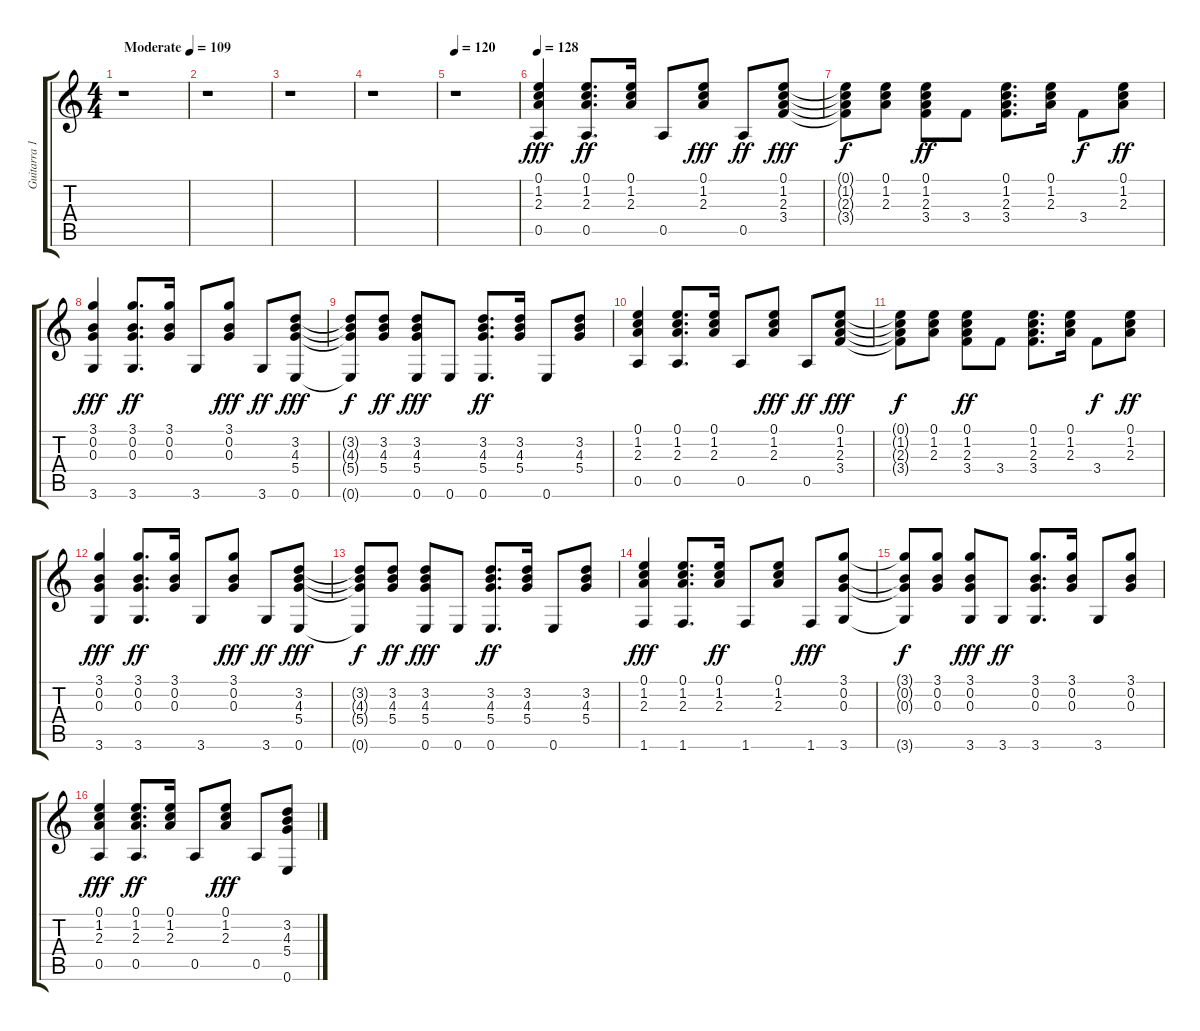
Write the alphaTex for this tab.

\track ("Guitarra 1" "Guitarra 1") {instrument acousticguitarsteel}
\staff {score tabs}
\tuning (E4 B3 G3 D3 A2 E2) {hide}
\ts (4 4)
\tempo (109 "Moderate")
\clef g2
\ks c
r.1{dy fff instrument acousticguitarsteel} |
r.1 |
r.1 |
r.1 |
\tempo 120
r.1 |
\tempo 128
(0.1 1.2 2.3 0.5).4 (0.1 1.2 2.3 0.5).8{d dy ff} (0.1 1.2 2.3).16 0.5.8 (0.1 1.2 2.3).8{dy fff} 0.5.8{dy ff} (0.1 1.2 2.3 3.4).8{dy fff} |
(0.1{t} 1.2{t} 2.3{t} 3.4{t}).8{dy f} (0.1 1.2 2.3).8 (0.1 1.2 2.3 3.4).8{dy ff} 3.4.8 (0.1 1.2 2.3 3.4).8{d} (0.1 1.2 2.3).16 3.4.8{dy f} (0.1 1.2 2.3).8{dy ff} |
(3.1 0.2 0.3 3.6).4{dy fff} (3.1 0.2 0.3 3.6).8{d dy ff} (3.1 0.2 0.3).16 3.6.8 (3.1 0.2 0.3).8{dy fff} 3.6.8{dy ff} (3.2 4.3 5.4 0.6).8{dy fff} |
(3.2{t} 4.3{t} 5.4{t} 0.6{t}).8{dy f} (3.2 4.3 5.4).8{dy ff} (3.2 4.3 5.4 0.6).8{dy fff} 0.6.8 (3.2 4.3 5.4 0.6).8{d dy ff} (3.2 4.3 5.4).16 0.6.8 (3.2 4.3 5.4).8 |
(0.1 1.2 2.3 0.5).4 (0.1 1.2 2.3 0.5).8{d} (0.1 1.2 2.3).16 0.5.8 (0.1 1.2 2.3).8{dy fff} 0.5.8{dy ff} (0.1 1.2 2.3 3.4).8{dy fff} |
(0.1{t} 1.2{t} 2.3{t} 3.4{t}).8{dy f} (0.1 1.2 2.3).8 (0.1 1.2 2.3 3.4).8{dy ff} 3.4.8 (0.1 1.2 2.3 3.4).8{d} (0.1 1.2 2.3).16 3.4.8{dy f} (0.1 1.2 2.3).8{dy ff} |
(3.1 0.2 0.3 3.6).4{dy fff} (3.1 0.2 0.3 3.6).8{d dy ff} (3.1 0.2 0.3).16 3.6.8 (3.1 0.2 0.3).8{dy fff} 3.6.8{dy ff} (3.2 4.3 5.4 0.6).8{dy fff} |
(3.2{t} 4.3{t} 5.4{t} 0.6{t}).8{dy f} (3.2 4.3 5.4).8{dy ff} (3.2 4.3 5.4 0.6).8{dy fff} 0.6.8 (3.2 4.3 5.4 0.6).8{d dy ff} (3.2 4.3 5.4).16 0.6.8 (3.2 4.3 5.4).8 |
(0.1 1.2 2.3 1.6).4{dy fff} (0.1 1.2 2.3 1.6).8{d} (0.1 1.2 2.3).16{dy ff} 1.6.8 (0.1 1.2 2.3).8 1.6.8{dy fff} (3.1 0.2 0.3 3.6).8 |
(3.1{t} 0.2{t} 0.3{t} 3.6{t}).8{dy f} (3.1 0.2 0.3).8 (3.1 0.2 0.3 3.6).8{dy fff} 3.6.8{dy ff} (3.1 0.2 0.3 3.6).8{d} (3.1 0.2 0.3).16 3.6.8 (3.1 0.2 0.3).8 |
(0.1 1.2 2.3 0.5).4{dy fff} (0.1 1.2 2.3 0.5).8{d dy ff} (0.1 1.2 2.3).16 0.5.8 (0.1 1.2 2.3).8{dy fff} 0.5.8 (3.2 4.3 5.4 0.6).8
